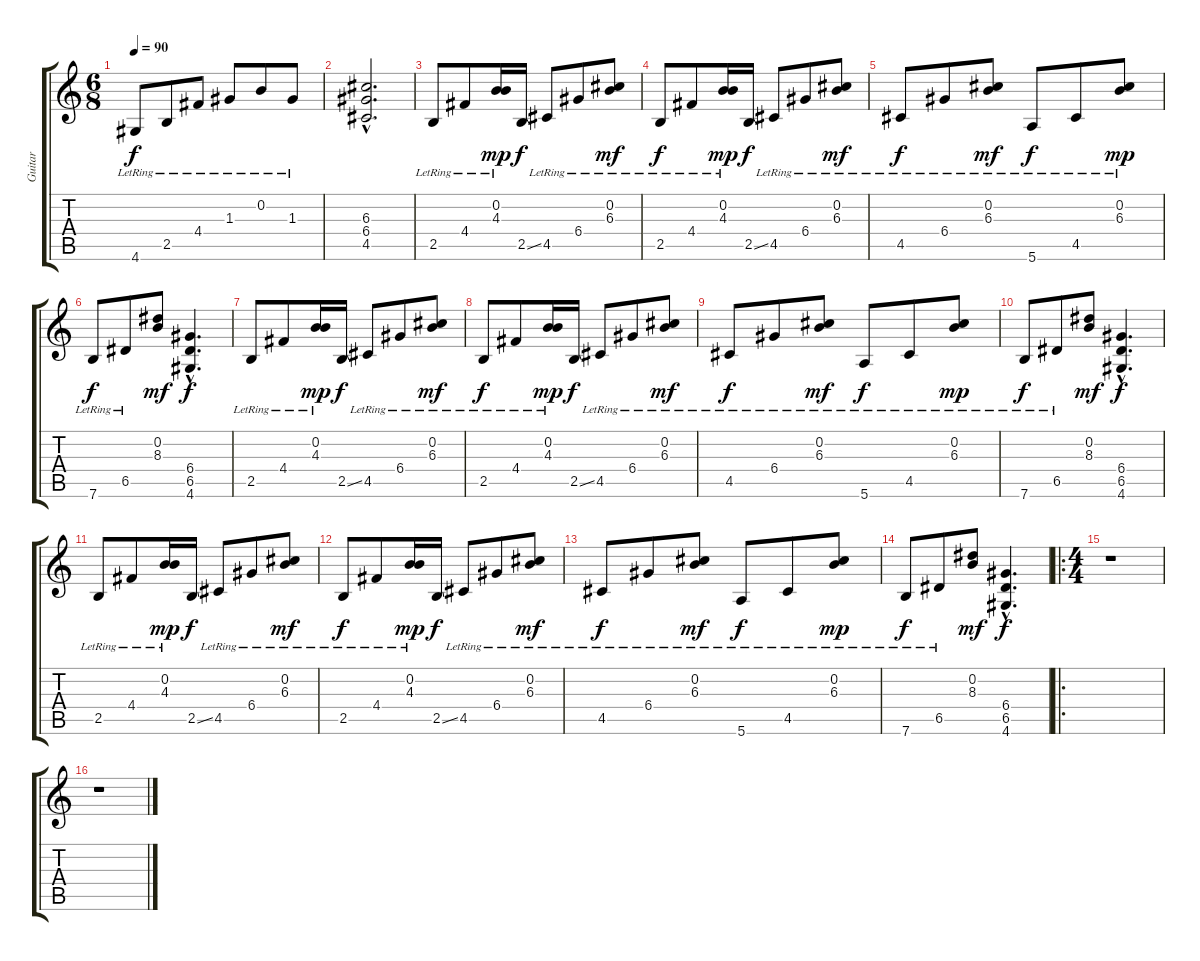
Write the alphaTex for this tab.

\track ("Guitar" "Guitar") {instrument acousticguitarsteel}
\staff {score tabs}
\tuning (E4 B3 G3 D3 A2 E2) {hide}
\ts (6 8)
\tempo 90
\clef g2
\ks c
4.6{lr}.8{dy f} 2.5{lr}.8 4.4{lr}.8 1.3{lr}.8 0.2{lr}.8 1.3{lr}.8 |
(6.3{hac} 6.4{hac} 4.5{hac}).2{d} |
2.5{lr}.8 4.4{lr}.8 (0.2{lr} 4.3{lr}).16{dy mp} 2.5{ss}.16{dy f} 4.5{lr}.8 6.4{lr}.8 (0.2{lr} 6.3{lr}).8{dy mf} |
2.5{lr}.8{dy f} 4.4{lr}.8 (0.2{lr} 4.3{lr}).16{dy mp} 2.5{ss}.16{dy f} 4.5{lr}.8 6.4{lr}.8 (0.2{lr} 6.3{lr}).8{dy mf} |
4.5{lr}.8{dy f} 6.4{lr}.8 (0.2{lr} 6.3).8{dy mf} 5.6{lr}.8{dy f} 4.5{lr}.8 (0.2{lr} 6.3{lr}).8{dy mp} |
7.6{lr}.8{dy f} 6.5{lr}.8 (0.2 8.3).8{dy mf} (6.4{hac} 6.5{hac} 4.6{hac}).4{d dy f} |
2.5{lr}.8 4.4{lr}.8 (0.2{lr} 4.3{lr}).16{dy mp} 2.5{ss}.16{dy f} 4.5{lr}.8 6.4{lr}.8 (0.2{lr} 6.3{lr}).8{dy mf} |
2.5{lr}.8{dy f} 4.4{lr}.8 (0.2{lr} 4.3{lr}).16{dy mp} 2.5{ss}.16{dy f} 4.5{lr}.8 6.4{lr}.8 (0.2{lr} 6.3{lr}).8{dy mf} |
4.5{lr}.8{dy f} 6.4{lr}.8 (0.2{lr} 6.3).8{dy mf} 5.6{lr}.8{dy f} 4.5{lr}.8 (0.2{lr} 6.3{lr}).8{dy mp} |
7.6{lr}.8{dy f} 6.5{lr}.8 (0.2 8.3).8{dy mf} (6.4{hac} 6.5{hac} 4.6{hac}).4{d dy f} |
2.5{lr}.8 4.4{lr}.8 (0.2{lr} 4.3{lr}).16{dy mp} 2.5{ss}.16{dy f} 4.5{lr}.8 6.4{lr}.8 (0.2{lr} 6.3{lr}).8{dy mf} |
2.5{lr}.8{dy f} 4.4{lr}.8 (0.2{lr} 4.3{lr}).16{dy mp} 2.5{ss}.16{dy f} 4.5{lr}.8 6.4{lr}.8 (0.2{lr} 6.3{lr}).8{dy mf} |
4.5{lr}.8{dy f} 6.4{lr}.8 (0.2{lr} 6.3).8{dy mf} 5.6{lr}.8{dy f} 4.5{lr}.8 (0.2{lr} 6.3{lr}).8{dy mp} |
7.6{lr}.8{dy f} 6.5{lr}.8 (0.2 8.3).8{dy mf} (6.4{hac} 6.5{hac} 4.6{hac}).4{d dy f} |
\ro
\ts (4 4)
r.1 |
r.1
